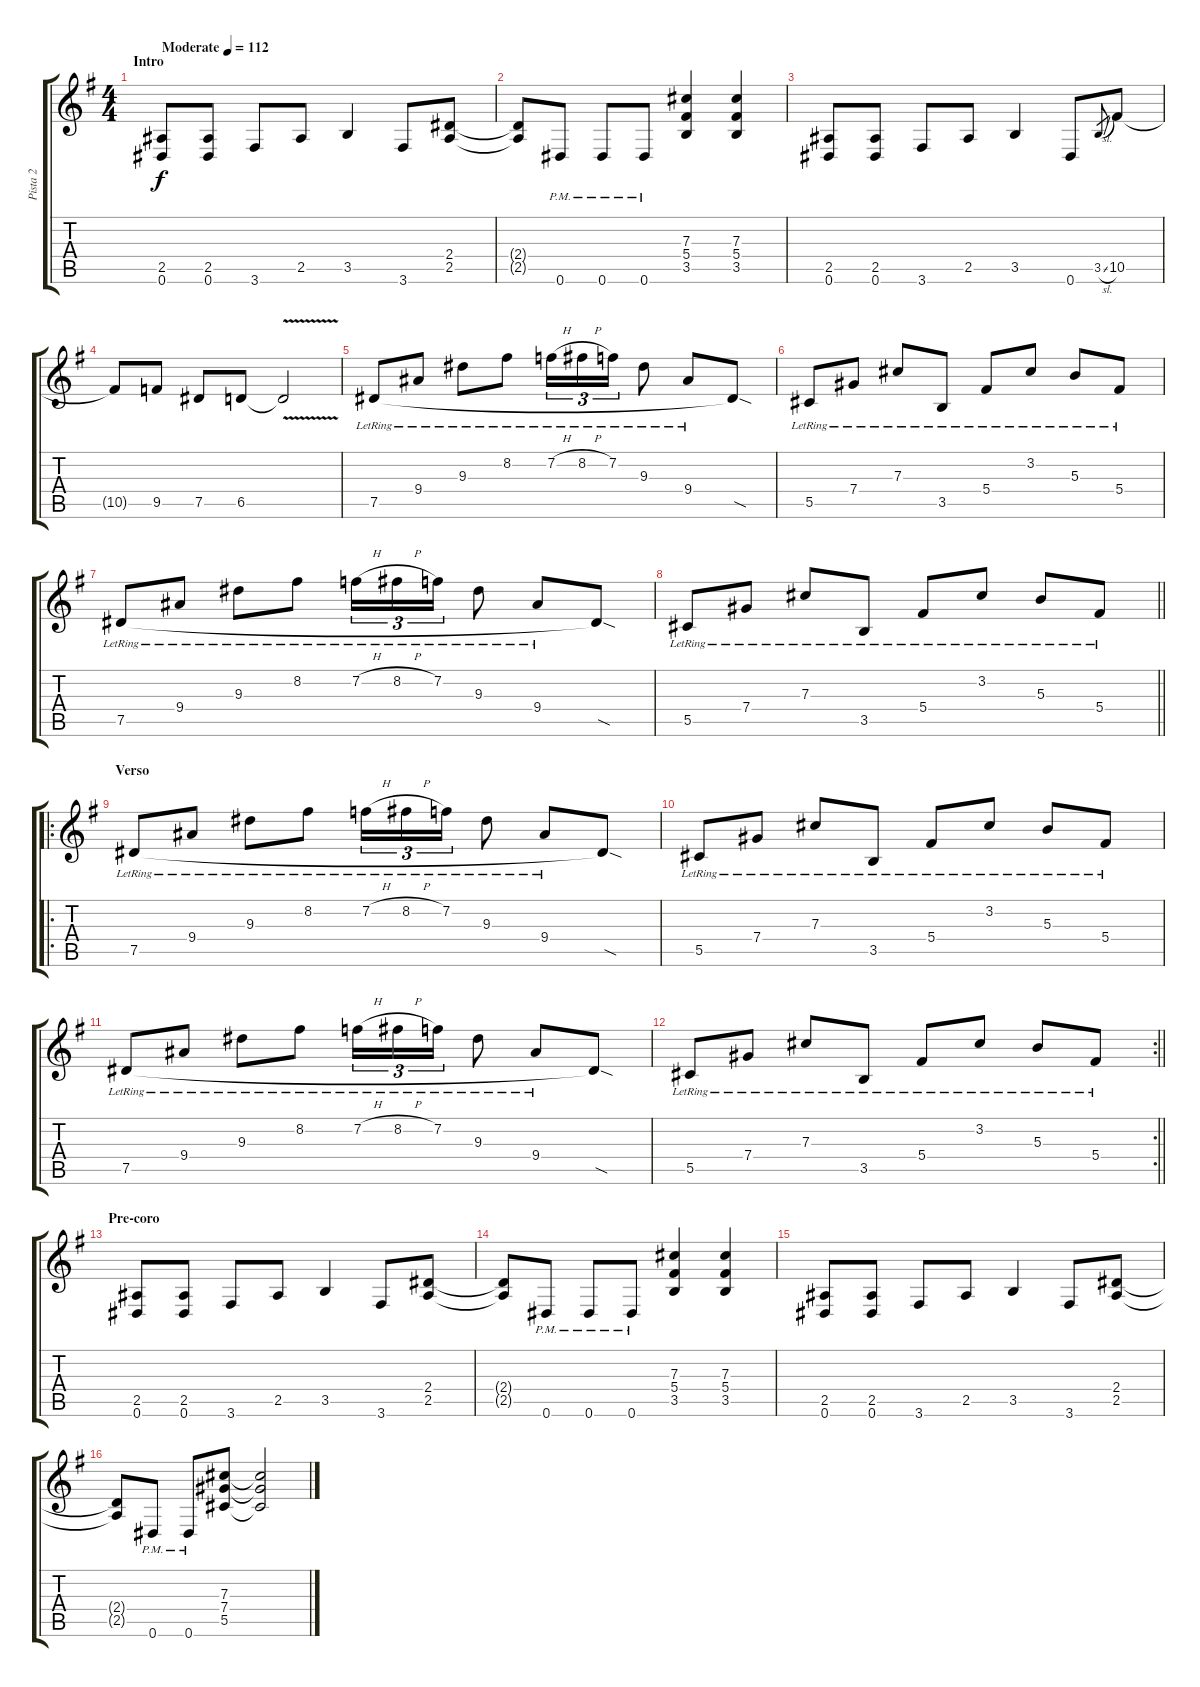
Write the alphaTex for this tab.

\track ("Pista 2" "Pista 2") {instrument distortionguitar}
\staff {score tabs}
\tuning (Eb4 Bb3 Gb3 Db3 Ab2 Eb2) {hide}
\ts (4 4)
\section ("" "Intro")
\tempo (112 "Moderate")
\clef g2
\ks g
(2.5 0.6).8{dy f instrument distortionguitar} (2.5 0.6).8 3.6.8 2.5.8 3.5.4 3.6.8 (2.4 2.5).8 |
(2.4{t} 2.5{t}).8 0.6{pm}.8 0.6{pm}.8 0.6{pm}.8 (7.3 5.4 3.5).4 (7.3 5.4 3.5).4 |
(2.5 0.6).8 (2.5 0.6).8 3.6.8 2.5.8 3.5.4 0.6.8 3.5{sl}.8{gr} 10.5.8 |
10.5{t}.8 9.5.8 7.5.8 6.5.8 6.5{v t}.2 |
7.5{lr}.8{instrument acousticguitarsteel} 9.4{lr}.8 9.3{lr}.8 8.2{lr}.8 7.2{h lr}.16{tu (3 2)} 8.2{h lr}.16{tu (3 2)} 7.2{lr}.16{tu (3 2)} 9.3{lr}.8 9.4{lr}.8 7.5{sod t}.8 |
5.5{lr}.8 7.4{lr}.8 7.3{lr}.8 3.5{lr}.8 5.4{lr}.8 3.2{lr}.8 5.3{lr}.8 5.4{lr}.8 |
7.5{lr}.8{instrument acousticguitarsteel} 9.4{lr}.8 9.3{lr}.8 8.2{lr}.8 7.2{h lr}.16{tu (3 2)} 8.2{h lr}.16{tu (3 2)} 7.2{lr}.16{tu (3 2)} 9.3{lr}.8 9.4{lr}.8 7.5{sod t}.8 |
\barLineRight lightlight
5.5{lr}.8 7.4{lr}.8 7.3{lr}.8 3.5{lr}.8 5.4{lr}.8 3.2{lr}.8 5.3{lr}.8 5.4{lr}.8 |
\ro
\section ("" "Verso")
7.5{lr}.8{instrument acousticguitarsteel} 9.4{lr}.8 9.3{lr}.8 8.2{lr}.8 7.2{h lr}.16{tu (3 2)} 8.2{h lr}.16{tu (3 2)} 7.2{lr}.16{tu (3 2)} 9.3{lr}.8 9.4{lr}.8 7.5{sod t}.8 |
5.5{lr}.8 7.4{lr}.8 7.3{lr}.8 3.5{lr}.8 5.4{lr}.8 3.2{lr}.8 5.3{lr}.8 5.4{lr}.8 |
7.5{lr}.8{instrument acousticguitarsteel} 9.4{lr}.8 9.3{lr}.8 8.2{lr}.8 7.2{h lr}.16{tu (3 2)} 8.2{h lr}.16{tu (3 2)} 7.2{lr}.16{tu (3 2)} 9.3{lr}.8 9.4{lr}.8 7.5{sod t}.8 |
\rc 2
\barLineRight lightlight
5.5{lr}.8 7.4{lr}.8 7.3{lr}.8 3.5{lr}.8 5.4{lr}.8 3.2{lr}.8 5.3{lr}.8 5.4{lr}.8 |
\section ("" "Pre-coro")
(2.5 0.6).8{instrument distortionguitar} (2.5 0.6).8 3.6.8 2.5.8 3.5.4 3.6.8 (2.4 2.5).8 |
(2.4{t} 2.5{t}).8 0.6{pm}.8 0.6{pm}.8 0.6{pm}.8 (7.3 5.4 3.5).4 (7.3 5.4 3.5).4 |
(2.5 0.6).8 (2.5 0.6).8 3.6.8 2.5.8 3.5.4 3.6.8 (2.4 2.5).8 |
(2.4{t} 2.5{t}).8 0.6{pm}.8 0.6{pm}.8 (7.3 7.4 5.5).8 (7.3{t} 7.4{t} 5.5{t}).2
